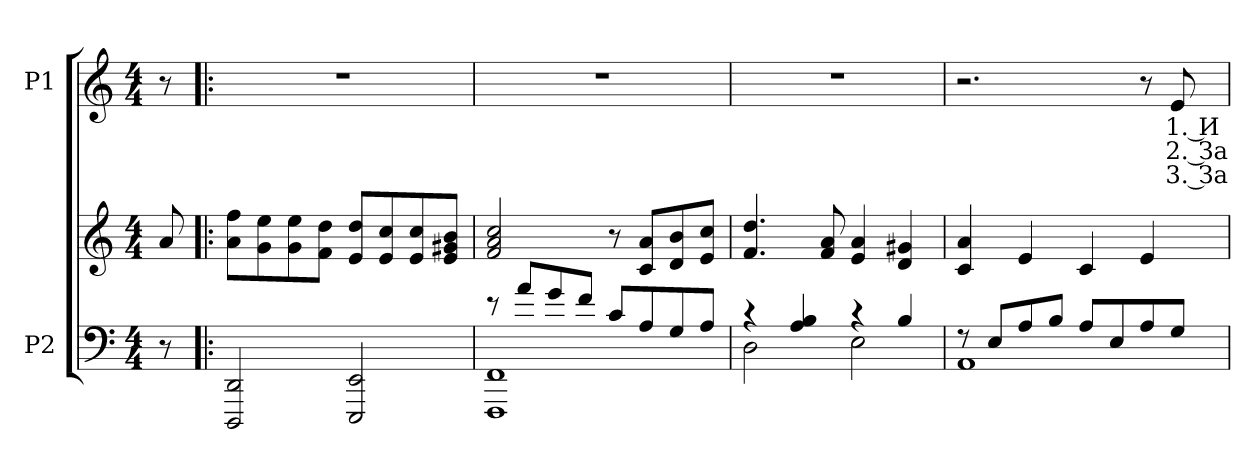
**kern	**kern	**kern	**text	**text	**text
*part2	*part2	*part1	*part1	*part1	*part1
*staff3	*staff2	*staff1	*staff1	*staff1	*staff1
*I"P2	*	*I"P1	*	*	*
!!LO:PB:g=z
*clefF4	*clefG2	*clefG2	*	*	*
*k[]	*k[]	*k[]	*	*	*
*C:	*C:	*C:	*	*	*
*M4/4	*M4/4	*M4/4	*	*	*
=1	=1	=1	=1	=1	=1
8r	8ai/	8r	.	.	.
=2!|:	=2!|:	=2!|:	=2!|:	=2!|:	=2!|:
2DDDi/ 2DDi	8ai\ 8ffiL	1r	.	.	.
.	8gi\ 8eei	.	.	.	.
.	8gi\ 8eei	.	.	.	.
.	8fi\ 8ddiJ	.	.	.	.
2EEEi/ 2EEi	8ei/ 8ddiL	.	.	.	.
.	8ei/ 8cci	.	.	.	.
.	8ei/ 8cci	.	.	.	.
.	8ei/ 8g#Xi 8biJ	.	.	.	.
=3	=3	=3	=3	=3	=3
*^	*	*	*	*	*
8r	1FFFi 1FFi	2fi/ 2ai 2cci	1r	.	.	.
8ai/L	.	.	.	.	.	.
8gi/	.	.	.	.	.	.
8fi/J	.	.	.	.	.	.
8ci/L	.	8r	.	.	.	.
8Ai/	.	8ci/ 8aiL	.	.	.	.
8Gi/	.	8di/ 8bi	.	.	.	.
8Ai/J	.	8ei/ 8cciJ	.	.	.	.
=4	=4	=4	=4	=4	=4	=4
4r	2Di\	4.fi/ 4.ddi	1r	.	.	.
4Ai/ 4Bi	.	.	.	.	.	.
.	.	8fi/ 8ai	.	.	.	.
4r	2Ei\	4ei/ 4ai	.	.	.	.
4Bi/	.	4di/ 4g#Xi	.	.	.	.
!!LO:LB:g=z
=5	=5	=5	=5	=5	=5	=5
8r	1AAi	4ci/ 4ai	2.r	.	.	.
8Ei/L	.	.	.	.	.	.
8Ai/	.	4ei/	.	.	.	.
8Bi/J	.	.	.	.	.	.
8Ai/L	.	4ci/	.	.	.	.
8Ei/	.	.	.	.	.	.
8Ai/	.	4ei/	8r	.	.	.
!	!	!	!	!LO:LY:b:color=#000000	!LO:LY:b:color=#000000	!LO:LY:b:color=#000000
8Gi/J	.	.	8ei/	1. И-	2. За-	3. За-
*v	*v	*	*	*	*	*
=	=	=	=	=	=
*-	*-	*-	*-	*-	*-
